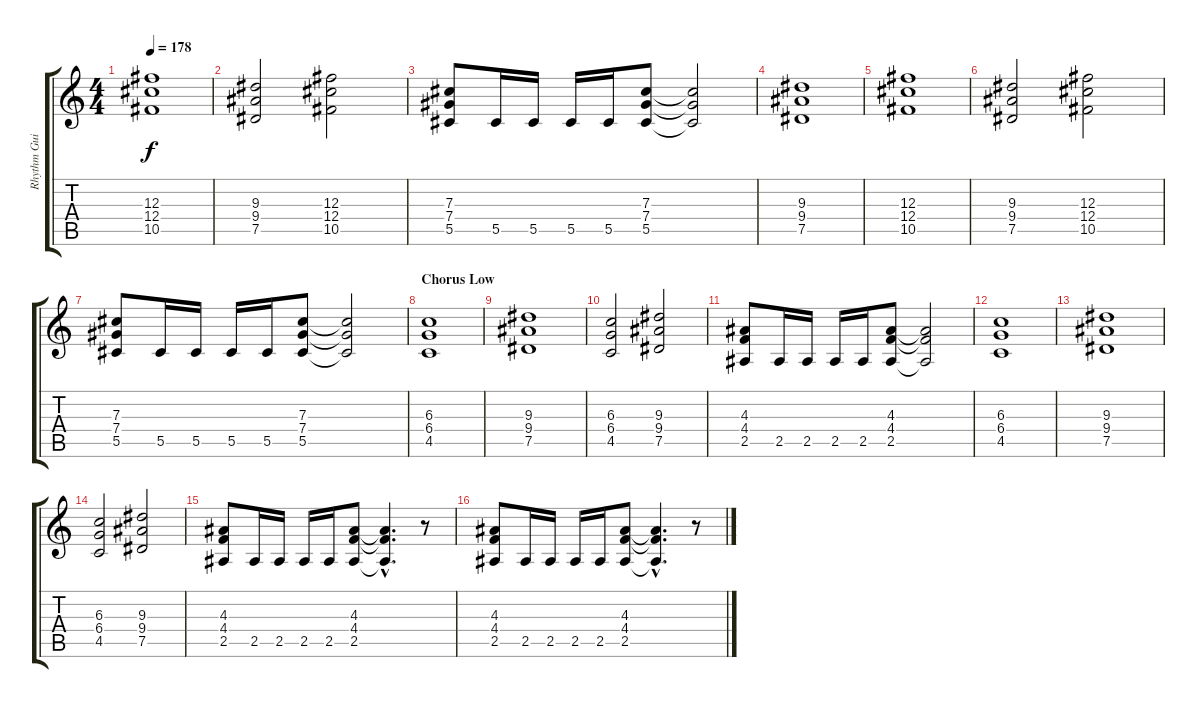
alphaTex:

\track ("Rhythm Guitar 2 " "Rhythm Gui") {instrument distortionguitar}
\staff {score tabs}
\tuning (Eb4 Bb3 Gb3 Db3 Ab2 Eb2) {hide}
\ts (4 4)
\tempo 178
\clef g2
\ks c
(12.3 12.4 10.5).1{dy f} |
(9.3 9.4 7.5).2 (12.3 12.4 10.5).2 |
(7.3 7.4 5.5).8 5.5.16 5.5.16 5.5.16 5.5.16 (7.3 7.4 5.5).8 (7.3{t} 7.4{t} 5.5{t}).2 |
(9.3 9.4 7.5).1 |
(12.3 12.4 10.5).1 |
(9.3 9.4 7.5).2 (12.3 12.4 10.5).2 |
(7.3 7.4 5.5).8 5.5.16 5.5.16 5.5.16 5.5.16 (7.3 7.4 5.5).8 (7.3{t} 7.4{t} 5.5{t}).2 |
\section ("" "Chorus Low")
(6.3 6.4 4.5).1 |
(9.3 9.4 7.5).1 |
(6.3 6.4 4.5).2 (9.3 9.4 7.5).2 |
(4.3 4.4 2.5).8 2.5.16 2.5.16 2.5.16 2.5.16 (4.3 4.4 2.5).8 (4.3{t} 4.4{t} 2.5{t}).2 |
(6.3 6.4 4.5).1 |
(9.3 9.4 7.5).1 |
(6.3 6.4 4.5).2 (9.3 9.4 7.5).2 |
(4.3 4.4 2.5).8 2.5.16 2.5.16 2.5.16 2.5.16 (4.3 4.4 2.5).8 (4.3{hac t} 4.4{hac t} 2.5{hac t}).4{d} r.8 |
(4.3 4.4 2.5).8 2.5.16 2.5.16 2.5.16 2.5.16 (4.3 4.4 2.5).8 (4.3{hac t} 4.4{hac t} 2.5{hac t}).4{d} r.8
